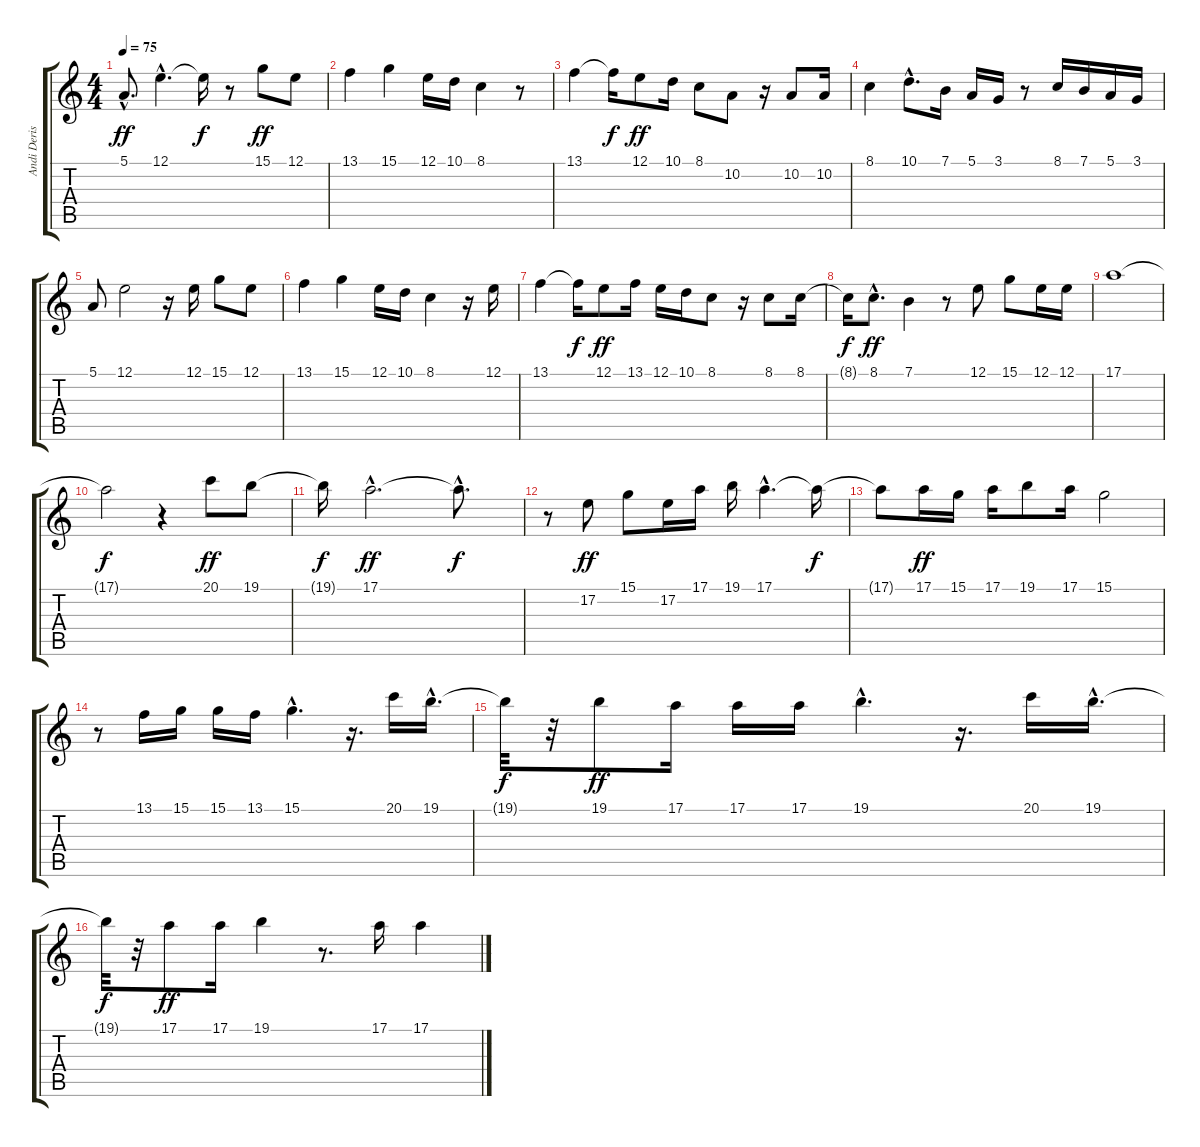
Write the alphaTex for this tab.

\track ("Andi Deris" "Andi Deris") {instrument choiraahs}
\staff {score tabs}
\tuning (E4 B3 G3 D3 A2 E2) {hide}
\ts (4 4)
\tempo 75
\clef g2
\ks c
5.1{hac}.8{d dy ff} 12.1{hac}.4{d} 12.1{t}.16{dy f} r.8 15.1.8{dy ff} 12.1.8 |
13.1.4 15.1.4 12.1.16 10.1.16 8.1.4 r.8 |
13.1.4 13.1{t}.16{dy f} 12.1.8{dy ff} 10.1.16 8.1.8 10.2.8 r.16 10.2.8 10.2.16 |
8.1.4 10.1{hac}.8{d} 7.1.16 5.1.16 3.1.16 r.8 8.1.16 7.1.16 5.1.16 3.1.16 |
5.1.8 12.1.2 r.16 12.1.16 15.1.8 12.1.8 |
13.1.4 15.1.4 12.1.16 10.1.16 8.1.4 r.16 12.1.16 |
13.1.4 13.1{t}.16{dy f} 12.1.8{dy ff} 13.1.16 12.1.16 10.1.16 8.1.8 r.16 8.1.8 8.1.16 |
8.1{t}.16{dy f} 8.1{hac}.8{d dy ff} 7.1.4 r.8 12.1.8 15.1.8 12.1.16 12.1.16 |
17.1.1 |
17.1{t}.2{dy f} r.4 20.1.8{dy ff} 19.1.8 |
19.1{t}.16{dy f} 17.1{hac}.2{d dy ff} 17.1{hac t}.8{d dy f} |
r.8 17.2.8{dy ff} 15.1.8 17.2.16 17.1.16 19.1.16 17.1{hac}.4{d} 17.1{t}.16{dy f} |
17.1{t}.8 17.1.16{dy ff} 15.1.16 17.1.16 19.1.8 17.1.16 15.1.2 |
r.8 13.1.16 15.1.16 15.1.16 13.1.16 15.1{hac}.4{d} r.16{d} 20.1.16 19.1{hac}.16{d} |
19.1{t}.32{dy f} r.32 19.1.8{dy ff} 17.1.16 17.1.16 17.1.16 19.1{hac}.4{d} r.16{d} 20.1.16 19.1{hac}.16{d} |
19.1{t}.32{dy f} r.32 17.1.8{dy ff} 17.1.16 19.1.4 r.8{d} 17.1.16 17.1.4
